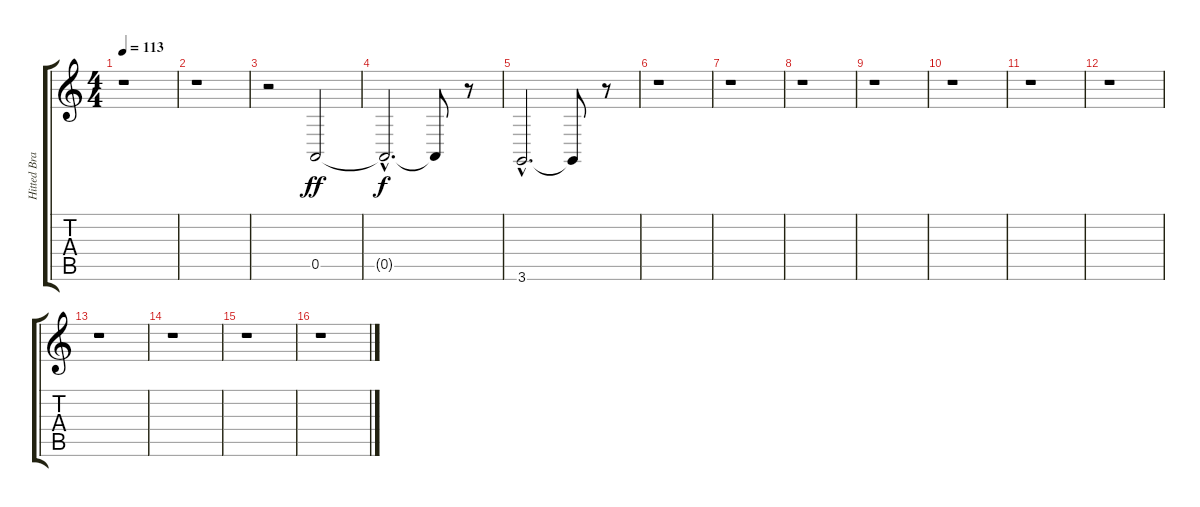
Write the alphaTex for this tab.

\track ("Hitted Brass" "Hitted Bra") {instrument brasssection}
\staff {score tabs}
\tuning (E4 B3 G3 D3 A2 E2) {hide}
\ts (4 4)
\tempo 113
\clef g2
\ks c
r.1{dy f} |
r.1 |
r.2 0.5.2{dy ff} |
0.5{hac t}.2{d dy f} 0.5{t}.8 r.8 |
3.6{hac}.2{d} 3.6{t}.8 r.8 |
r.1 |
r.1 |
r.1 |
r.1 |
r.1 |
r.1 |
r.1 |
r.1 |
r.1 |
r.1 |
r.1
